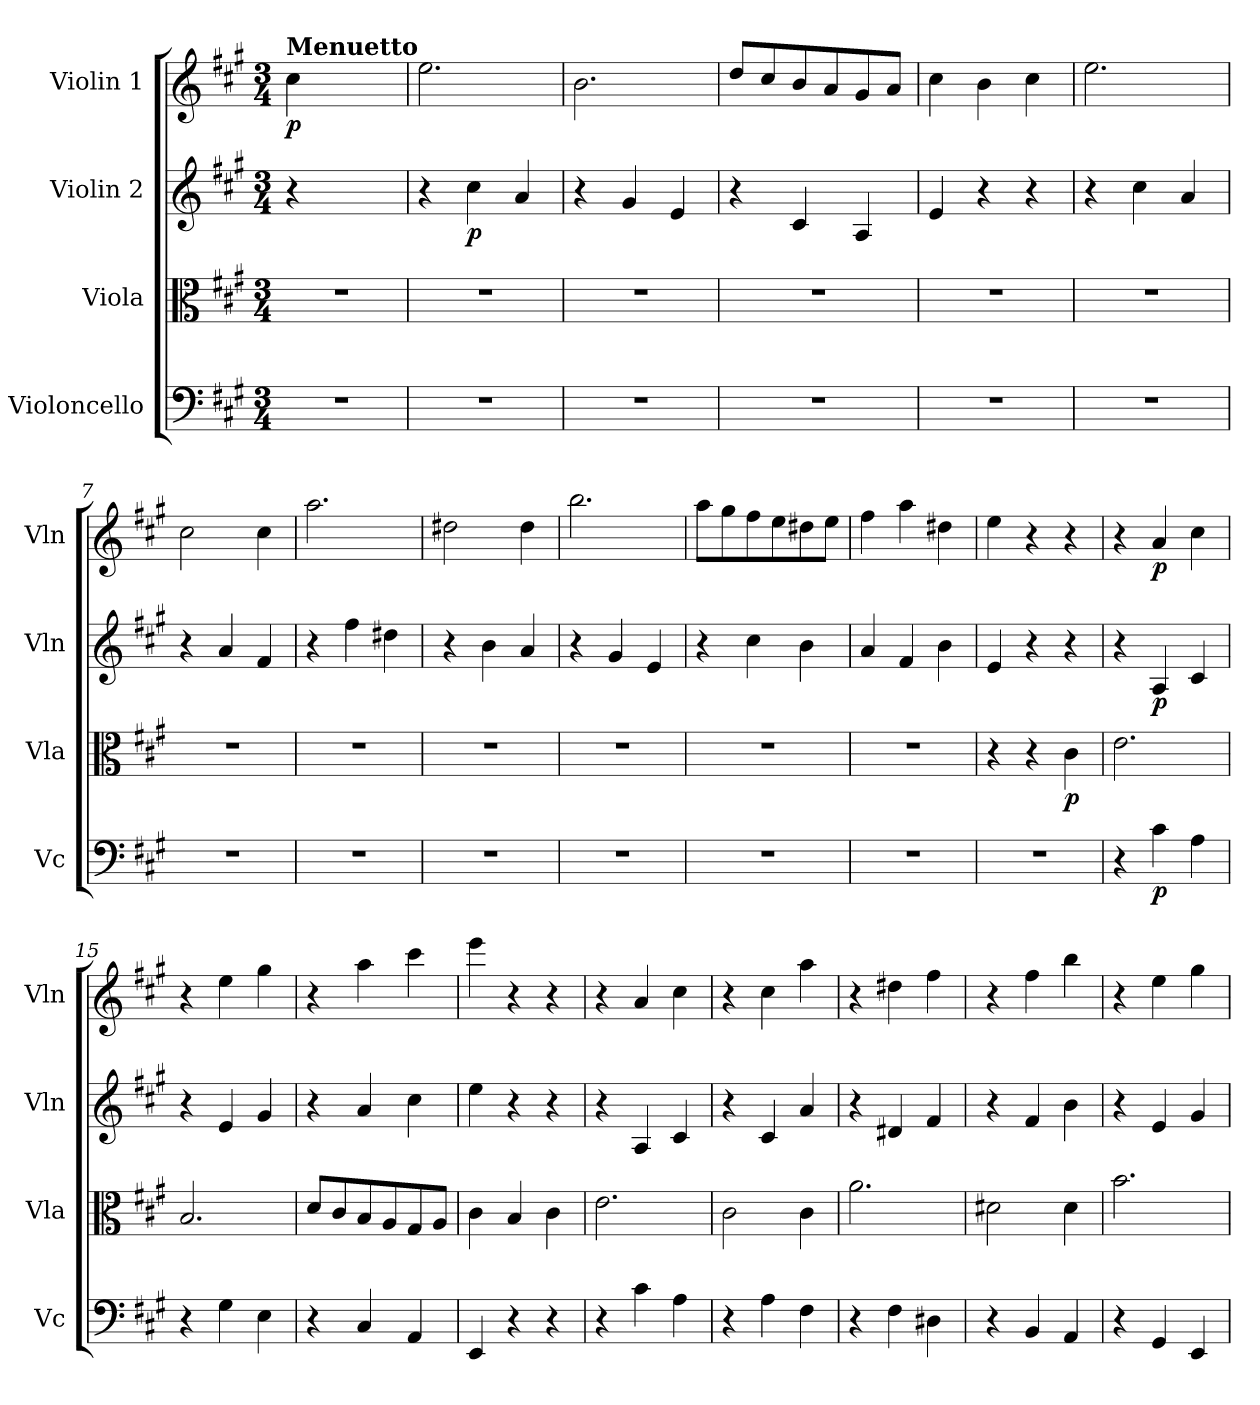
**kern	**dynam	**kern	**dynam	**kern	**dynam	**kern	**dynam
*part4	*part4	*part3	*part3	*part2	*part2	*part1	*part1
*staff4	*staff4	*staff3	*staff3	*staff2	*staff2	*staff1	*staff1
*I"Violoncello	*	*I"Viola	*	*I"Violin 2	*	*I"Violin 1	*
*I'Vc	*	*I'Vla	*	*I'Vln	*	*I'Vln	*
*clefF4	*	*clefC3	*	*clefG2	*	*clefG2	*
*k[f#c#g#]	*	*k[f#c#g#]	*	*k[f#c#g#]	*	*k[f#c#g#]	*
*M3/4	*	*M3/4	*	*M3/4	*	*M3/4	*
*MM125	*	*MM125	*	*MM125	*	*MM125	*
=1	=1	=1	=1	=1	=1	=1	=1
!	!	!	!	!	!	!LO:TX:a:B:t=Menuetto	!
!	!	!	!	!	!	!	!LO:DY:b
2.r	.	2.r	.	4r	.	4cc#\	p
.	.	.	.	2ryy	.	2ryy	.
=2	=2	=2	=2	=2	=2	=2	=2
2.r	.	2.r	.	4r	.	2.ee\	.
!	!	!	!	!	!LO:DY:b	!	!
.	.	.	.	4cc#\	p	.	.
.	.	.	.	4a/	.	.	.
=3	=3	=3	=3	=3	=3	=3	=3
2.r	.	2.r	.	4r	.	2.b\	.
.	.	.	.	4g#/	.	.	.
.	.	.	.	4e/	.	.	.
=4	=4	=4	=4	=4	=4	=4	=4
2.r	.	2.r	.	4r	.	8dd/L	.
.	.	.	.	.	.	8cc#/	.
.	.	.	.	4c#/	.	8b/	.
.	.	.	.	.	.	8a/	.
.	.	.	.	4A/	.	8g#/	.
.	.	.	.	.	.	8a/J	.
=5	=5	=5	=5	=5	=5	=5	=5
2.r	.	2.r	.	4e/	.	4cc#\	.
.	.	.	.	4r	.	4b\	.
.	.	.	.	4r	.	4cc#\	.
!!LO:LB:g=z
=6	=6	=6	=6	=6	=6	=6	=6
2.r	.	2.r	.	4r	.	2.ee\	.
.	.	.	.	4cc#\	.	.	.
.	.	.	.	4a/	.	.	.
=7	=7	=7	=7	=7	=7	=7	=7
2.r	.	2.r	.	4r	.	2cc#\	.
.	.	.	.	4a/	.	.	.
.	.	.	.	4f#/	.	4cc#\	.
=8	=8	=8	=8	=8	=8	=8	=8
2.r	.	2.r	.	4r	.	2.aa\	.
.	.	.	.	4ff#\	.	.	.
.	.	.	.	4dd#X\	.	.	.
=9	=9	=9	=9	=9	=9	=9	=9
2.r	.	2.r	.	4r	.	2dd#X\	.
.	.	.	.	4b\	.	.	.
.	.	.	.	4a/	.	4dd#\	.
=10	=10	=10	=10	=10	=10	=10	=10
2.r	.	2.r	.	4r	.	2.bb\	.
.	.	.	.	4g#/	.	.	.
.	.	.	.	4e/	.	.	.
=11	=11	=11	=11	=11	=11	=11	=11
2.r	.	2.r	.	4r	.	8aa\L	.
.	.	.	.	.	.	8gg#\	.
.	.	.	.	4cc#\	.	8ff#\	.
.	.	.	.	.	.	8ee\	.
.	.	.	.	4b\	.	8dd#X\	.
.	.	.	.	.	.	8ee\J	.
!!LO:PB:g=z
=12	=12	=12	=12	=12	=12	=12	=12
2.r	.	2.r	.	4a/	.	4ff#\	.
.	.	.	.	4f#/	.	4aa\	.
.	.	.	.	4b\	.	4dd#X\	.
=13	=13	=13	=13	=13	=13	=13	=13
2.r	.	4r	.	4e/	.	4ee\	.
.	.	4r	.	4r	.	4r	.
!	!	!	!LO:DY:b	!	!	!	!
.	.	4c#\	p	4r	.	4r	.
=14	=14	=14	=14	=14	=14	=14	=14
4r	.	2.e\	.	4r	.	4r	.
!	!LO:DY:b	!	!	!	!LO:DY:b	!	!LO:DY:b
4c#\	p	.	.	4A/	p	4a/	p
4A\	.	.	.	4c#/	.	4cc#\	.
=15	=15	=15	=15	=15	=15	=15	=15
4r	.	2.B/	.	4r	.	4r	.
4G#\	.	.	.	4e/	.	4ee\	.
4E\	.	.	.	4g#/	.	4gg#\	.
=16	=16	=16	=16	=16	=16	=16	=16
4r	.	8d/L	.	4r	.	4r	.
.	.	8c#/	.	.	.	.	.
4C#/	.	8B/	.	4a/	.	4aa\	.
.	.	8A/	.	.	.	.	.
4AA/	.	8G#/	.	4cc#\	.	4ccc#\	.
.	.	8A/J	.	.	.	.	.
=17	=17	=17	=17	=17	=17	=17	=17
4EE/	.	4c#\	.	4ee\	.	4eee\	.
4r	.	4B/	.	4r	.	4r	.
4r	.	4c#\	.	4r	.	4r	.
!!LO:PB:g=z
=18	=18	=18	=18	=18	=18	=18	=18
4r	.	2.e\	.	4r	.	4r	.
4c#\	.	.	.	4A/	.	4a/	.
4A\	.	.	.	4c#/	.	4cc#\	.
=19	=19	=19	=19	=19	=19	=19	=19
4r	.	2c#\	.	4r	.	4r	.
4A\	.	.	.	4c#/	.	4cc#\	.
4F#\	.	4c#\	.	4a/	.	4aa\	.
=20	=20	=20	=20	=20	=20	=20	=20
4r	.	2.a\	.	4r	.	4r	.
4F#\	.	.	.	4d#X/	.	4dd#X\	.
4D#X\	.	.	.	4f#/	.	4ff#\	.
=21	=21	=21	=21	=21	=21	=21	=21
4r	.	2d#X\	.	4r	.	4r	.
4BB/	.	.	.	4f#/	.	4ff#\	.
4AA/	.	4d#\	.	4b\	.	4bb\	.
=22	=22	=22	=22	=22	=22	=22	=22
4r	.	2.b\	.	4r	.	4r	.
4GG#/	.	.	.	4e/	.	4ee\	.
4EE/	.	.	.	4g#/	.	4gg#\	.
=	=	=	=	=	=	=	=
*-	*-	*-	*-	*-	*-	*-	*-
